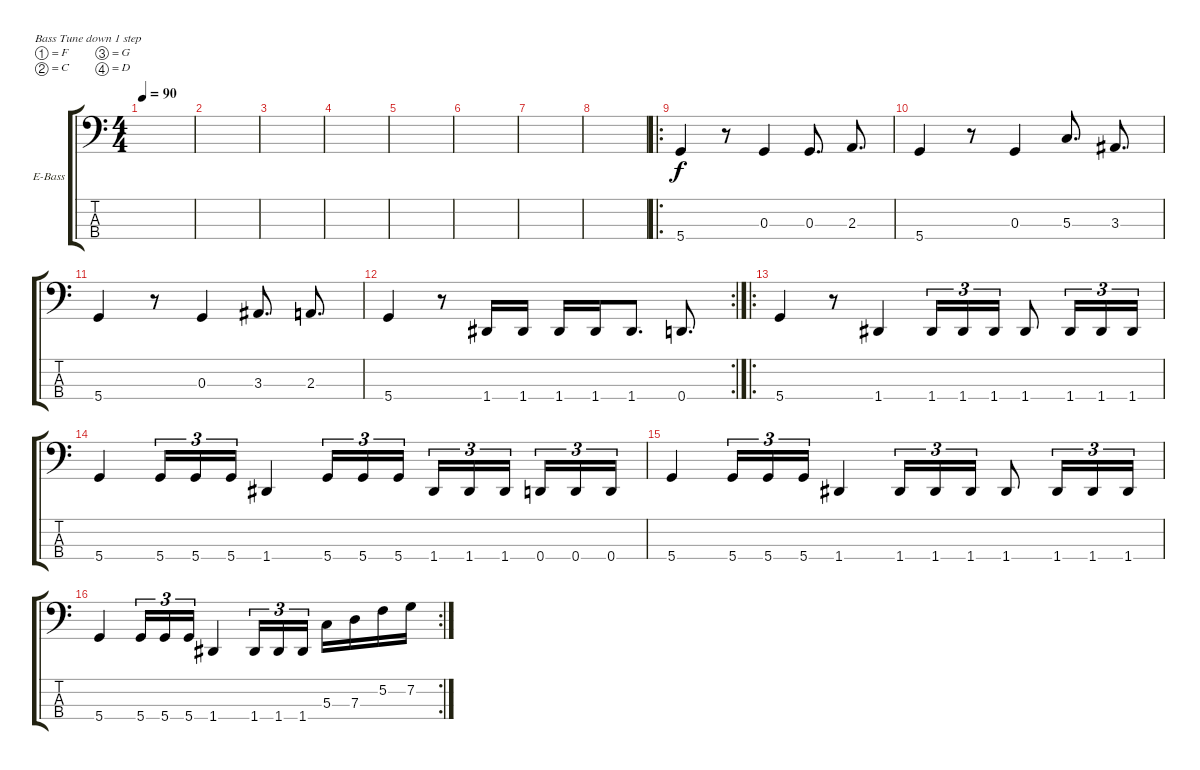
\defaultSystemsLayout 4
\bracketExtendMode groupsimilarinstruments
\firstSystemTrackNameOrientation horizontal
\otherSystemsTrackNameOrientation horizontal
\track ("Electric Bass" "E-Bass") {instrument electricbassfinger}
\staff {score tabs}
\tuning (F2 C2 G1 D1)
\ts (4 4)
\tempo 90
\clef f4
\ks c
|
|
|
|
|
|
|
|
\ro
5.4.4 r.8 0.3.4 0.3.8{d} 2.3.8{d} |
5.4.4 r.8 0.3.4 5.3.8{d} 3.3.8{d} |
5.4.4 r.8 0.3.4 3.3.8{d} 2.3.8{d} |
\rc 2
5.4.4 r.8 1.4.16 1.4.16 1.4.16 1.4.16 1.4.8{d} 0.4.8{d} |
\ro
5.4.4 r.8 1.4.4 1.4.16{tu (3 2)} 1.4.16{tu (3 2)} 1.4.16{tu (3 2)} 1.4.8 1.4.16{tu (3 2)} 1.4.16{tu (3 2)} 1.4.16{tu (3 2)} |
5.4.4 5.4.16{tu (3 2)} 5.4.16{tu (3 2)} 5.4.16{tu (3 2)} 1.4.4 5.4.16{tu (3 2)} 5.4.16{tu (3 2)} 5.4.16{tu (3 2)} 1.4.16{tu (3 2)} 1.4.16{tu (3 2)} 1.4.16{tu (3 2)} 0.4.16{tu (3 2)} 0.4.16{tu (3 2)} 0.4.16{tu (3 2)} |
5.4.4 5.4.16{tu (3 2)} 5.4.16{tu (3 2)} 5.4.16{tu (3 2)} 1.4.4 1.4.16{tu (3 2)} 1.4.16{tu (3 2)} 1.4.16{tu (3 2)} 1.4.8 1.4.16{tu (3 2)} 1.4.16{tu (3 2)} 1.4.16{tu (3 2)} |
\rc 2
5.4.4 5.4.16{tu (3 2)} 5.4.16{tu (3 2)} 5.4.16{tu (3 2)} 1.4.4 1.4.16{tu (3 2)} 1.4.16{tu (3 2)} 1.4.16{tu (3 2)} 5.3.16 7.3.16 5.2.16 7.2.16
